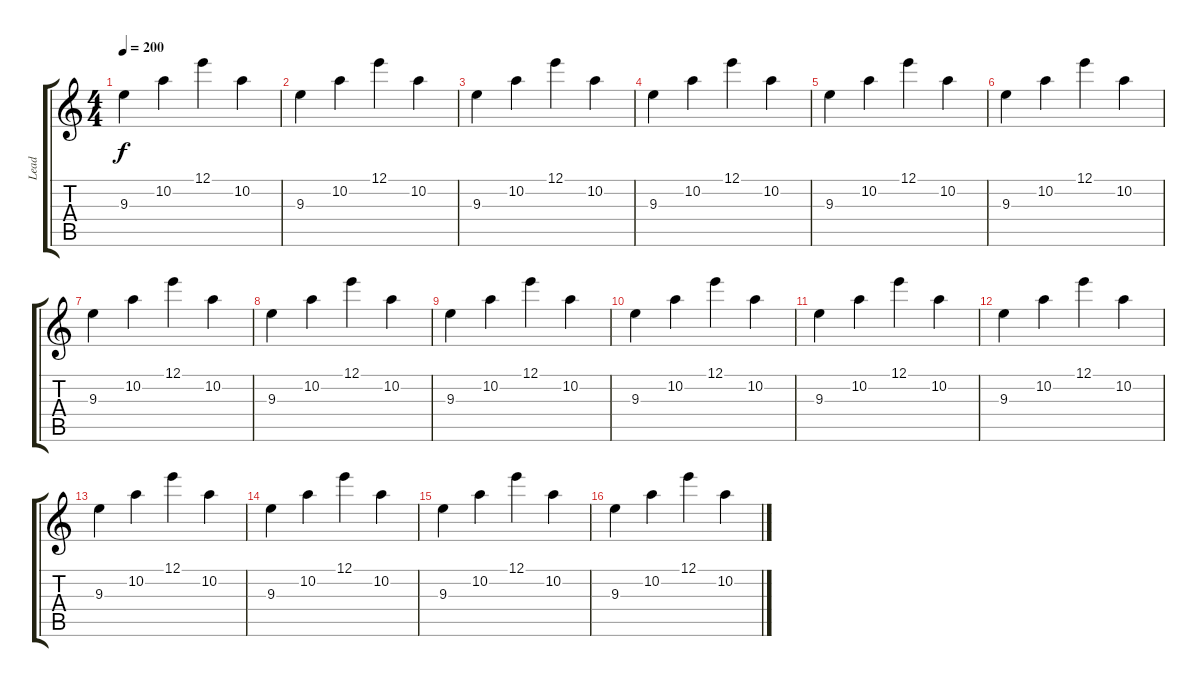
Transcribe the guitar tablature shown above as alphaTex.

\track ("Lead" "Lead") {instrument overdrivenguitar}
\staff {score tabs}
\tuning (E4 B3 G3 D3 A2 D2) {hide}
\ts (4 4)
\tempo 200
\clef g2
\ks c
9.3.4{dy f} 10.2.4 12.1.4 10.2.4 |
9.3.4 10.2.4 12.1.4 10.2.4 |
9.3.4 10.2.4 12.1.4 10.2.4 |
9.3.4 10.2.4 12.1.4 10.2.4 |
9.3.4 10.2.4 12.1.4 10.2.4 |
9.3.4 10.2.4 12.1.4 10.2.4 |
9.3.4 10.2.4 12.1.4 10.2.4 |
9.3.4 10.2.4 12.1.4 10.2.4 |
9.3.4 10.2.4 12.1.4 10.2.4 |
9.3.4 10.2.4 12.1.4 10.2.4 |
9.3.4 10.2.4 12.1.4 10.2.4 |
9.3.4 10.2.4 12.1.4 10.2.4 |
9.3.4 10.2.4 12.1.4 10.2.4 |
9.3.4 10.2.4 12.1.4 10.2.4 |
9.3.4 10.2.4 12.1.4 10.2.4 |
9.3.4 10.2.4 12.1.4 10.2.4
